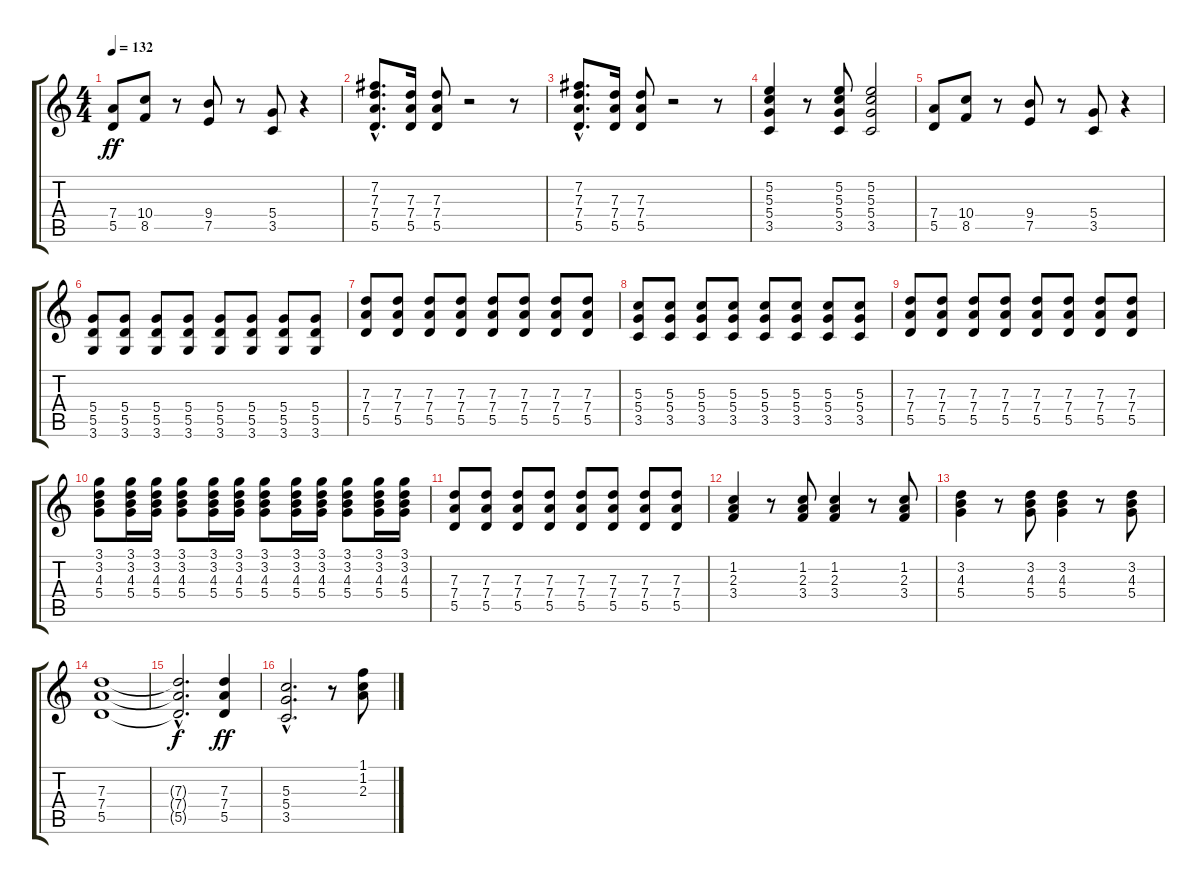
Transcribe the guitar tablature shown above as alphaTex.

\track "" {instrument distortionguitar}
\staff {score tabs}
\tuning (E4 B3 G3 D3 A2 E2) {hide}
\ts (4 4)
\tempo 132
\clef g2
\ks c
(7.4 5.5).8{dy ff} (10.4 8.5).8 r.8 (9.4 7.5).8 r.8 (5.4 3.5).8 r.4 |
(7.2{hac} 7.3{hac} 7.4{hac} 5.5{hac}).8{d} (7.3 7.4 5.5).16 (7.3 7.4 5.5).8 r.2 r.8 |
(7.2{hac} 7.3{hac} 7.4{hac} 5.5{hac}).8{d} (7.3 7.4 5.5).16 (7.3 7.4 5.5).8 r.2 r.8 |
(5.2 5.3 5.4 3.5).4 r.8 (5.2 5.3 5.4 3.5).8 (5.2 5.3 5.4 3.5).2 |
(7.4 5.5).8 (10.4 8.5).8 r.8 (9.4 7.5).8 r.8 (5.4 3.5).8 r.4 |
(5.4 5.5 3.6).8 (5.4 5.5 3.6).8 (5.4 5.5 3.6).8 (5.4 5.5 3.6).8 (5.4 5.5 3.6).8 (5.4 5.5 3.6).8 (5.4 5.5 3.6).8 (5.4 5.5 3.6).8 |
(7.3 7.4 5.5).8 (7.3 7.4 5.5).8 (7.3 7.4 5.5).8 (7.3 7.4 5.5).8 (7.3 7.4 5.5).8 (7.3 7.4 5.5).8 (7.3 7.4 5.5).8 (7.3 7.4 5.5).8 |
(5.3 5.4 3.5).8 (5.3 5.4 3.5).8 (5.3 5.4 3.5).8 (5.3 5.4 3.5).8 (5.3 5.4 3.5).8 (5.3 5.4 3.5).8 (5.3 5.4 3.5).8 (5.3 5.4 3.5).8 |
(7.3 7.4 5.5).8 (7.3 7.4 5.5).8 (7.3 7.4 5.5).8 (7.3 7.4 5.5).8 (7.3 7.4 5.5).8 (7.3 7.4 5.5).8 (7.3 7.4 5.5).8 (7.3 7.4 5.5).8 |
(3.1 3.2 4.3 5.4).8 (3.1 3.2 4.3 5.4).16 (3.1 3.2 4.3 5.4).16 (3.1 3.2 4.3 5.4).8 (3.1 3.2 4.3 5.4).16 (3.1 3.2 4.3 5.4).16 (3.1 3.2 4.3 5.4).8 (3.1 3.2 4.3 5.4).16 (3.1 3.2 4.3 5.4).16 (3.1 3.2 4.3 5.4).8 (3.1 3.2 4.3 5.4).16 (3.1 3.2 4.3 5.4).16 |
(7.3 7.4 5.5).8 (7.3 7.4 5.5).8 (7.3 7.4 5.5).8 (7.3 7.4 5.5).8 (7.3 7.4 5.5).8 (7.3 7.4 5.5).8 (7.3 7.4 5.5).8 (7.3 7.4 5.5).8 |
(1.2 2.3 3.4).4 r.8 (1.2 2.3 3.4).8 (1.2 2.3 3.4).4 r.8 (1.2 2.3 3.4).8 |
(3.2 4.3 5.4).4 r.8 (3.2 4.3 5.4).8 (3.2 4.3 5.4).4 r.8 (3.2 4.3 5.4).8 |
(7.3 7.4 5.5).1 |
(7.3{hac t} 7.4{hac t} 5.5{hac t}).2{d dy f} (7.3 7.4 5.5).4{dy ff} |
(5.3{hac} 5.4{hac} 3.5{hac}).2{d} r.8 (1.1 1.2 2.3).8
